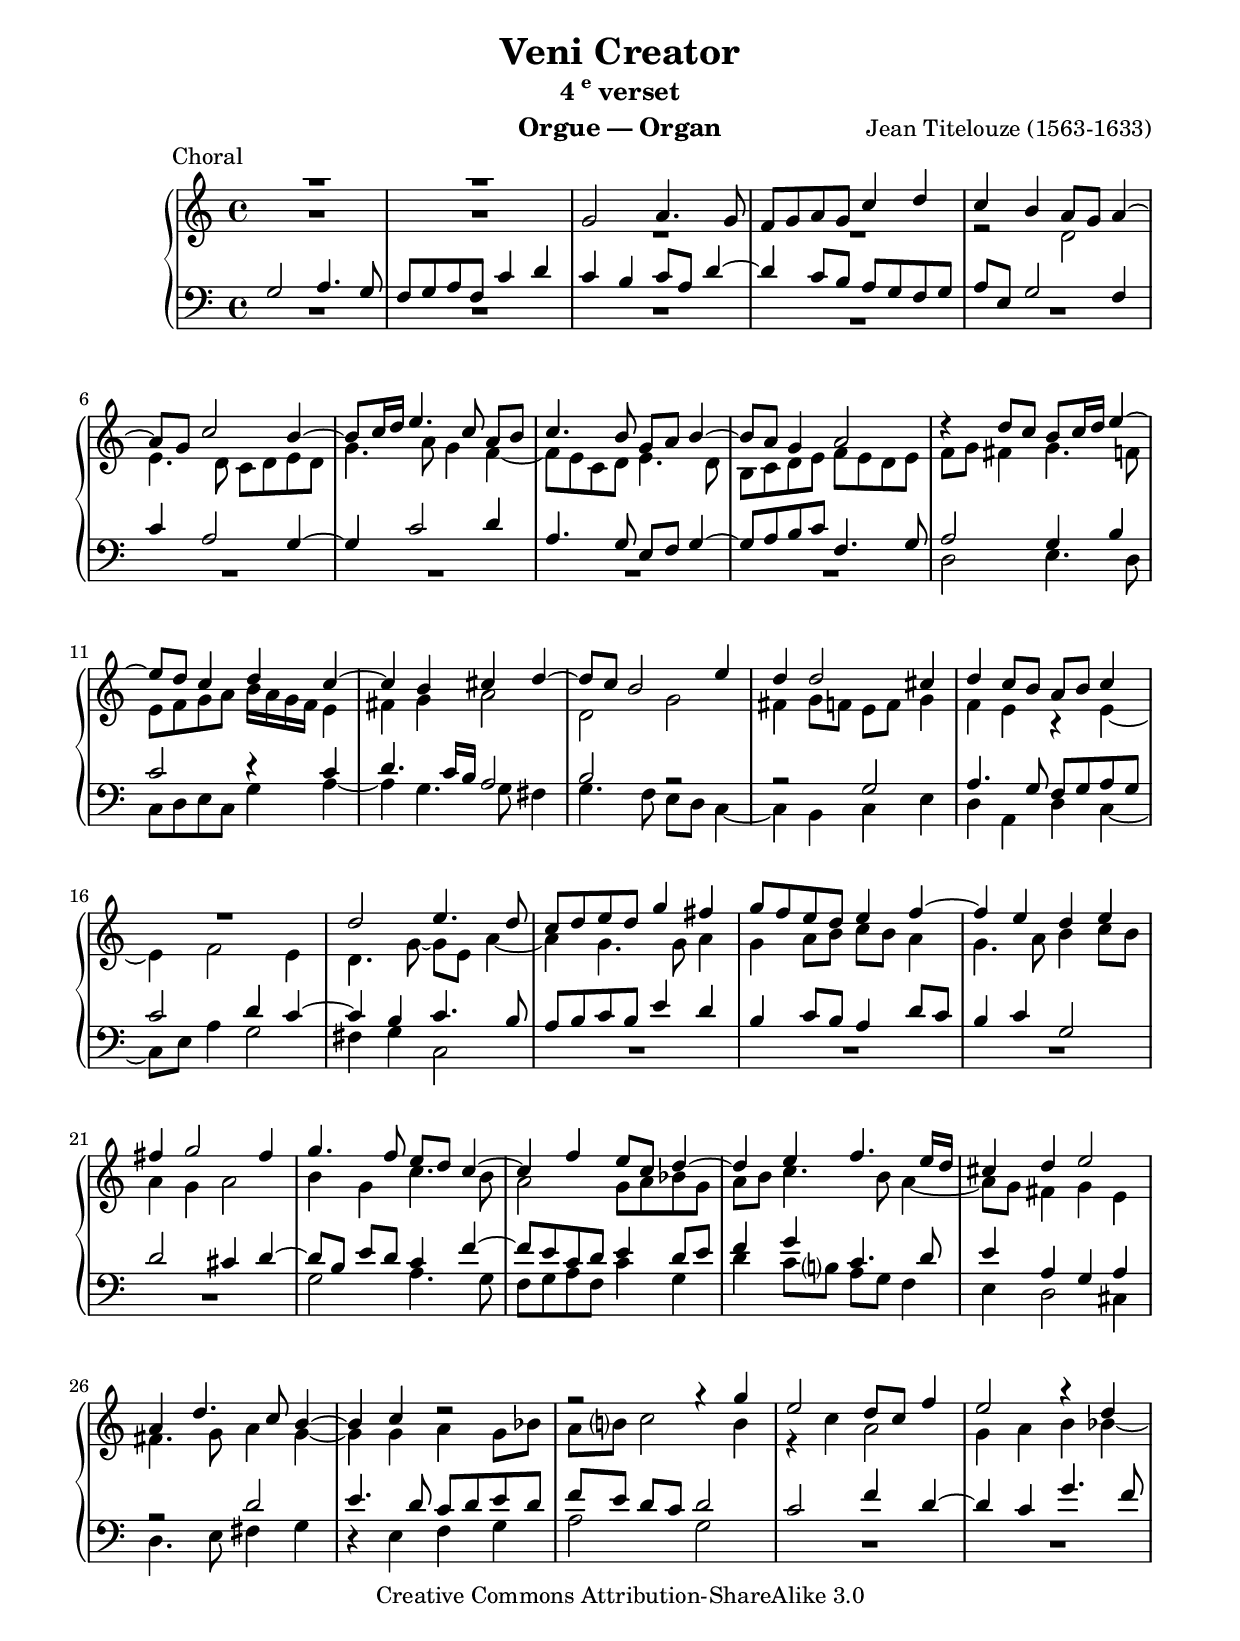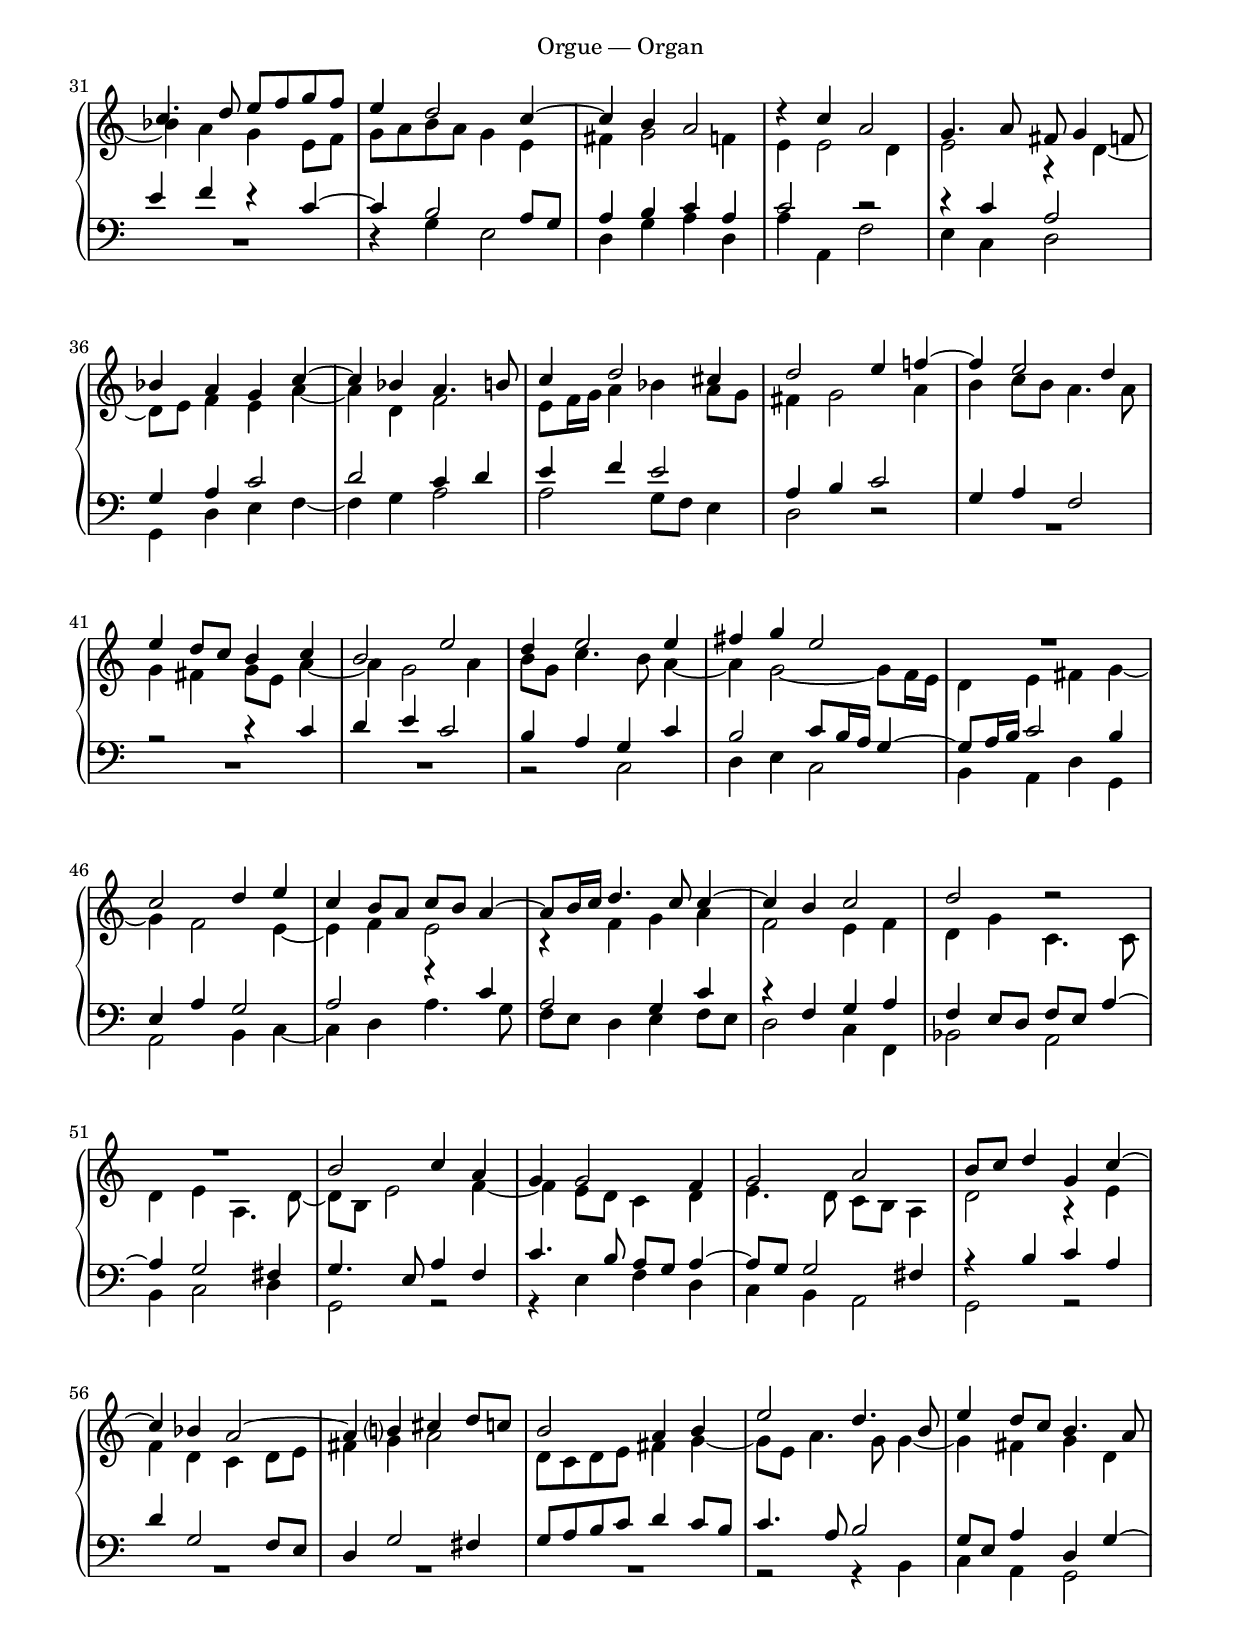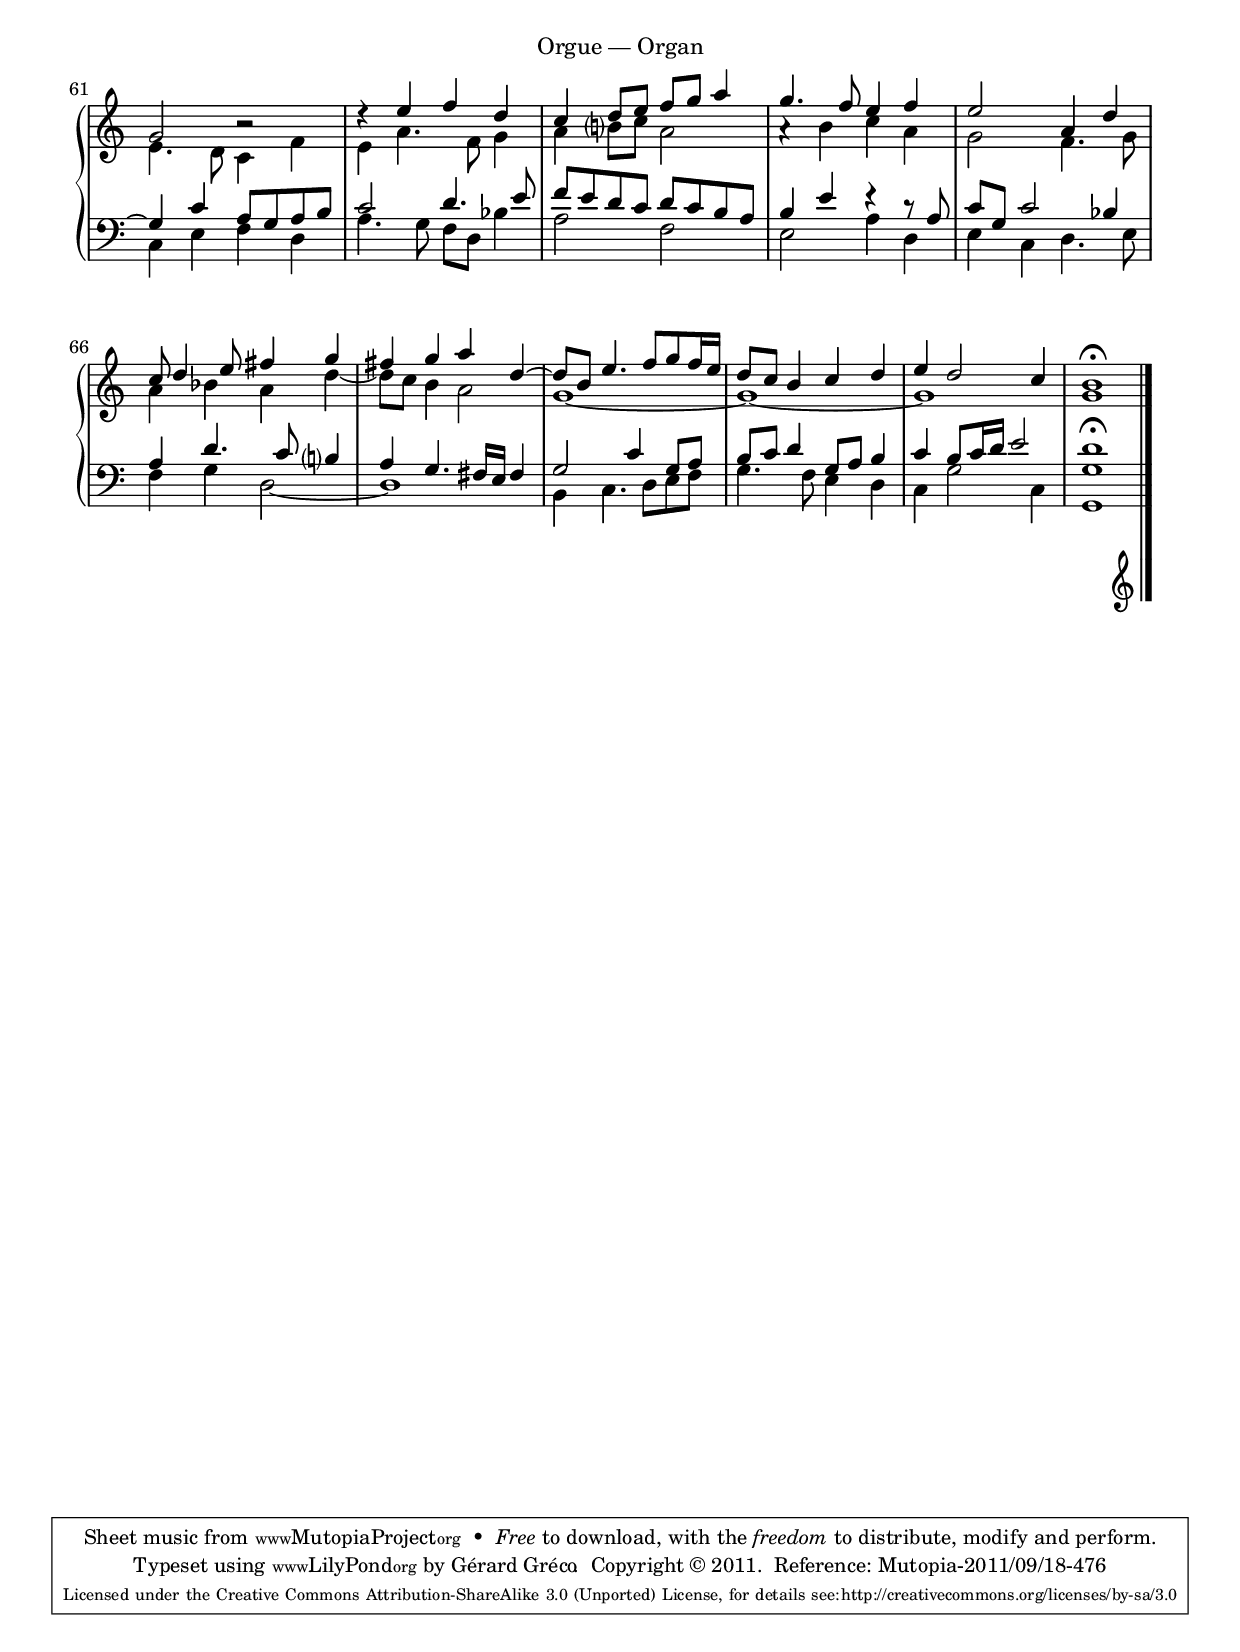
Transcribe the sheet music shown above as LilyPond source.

%-*-coding:utf-8-dos-*-
\version "2.14.2"
\include "italiano.ly" 

%% Version 2.0 Les pauses sont centrées et positionnées sur la portée comme
%%             dans l'édition originale.
%% Version 3.0 Mise à jour pour la version 2.14.0. Quelques ajustements 
%%             de silences. Modification de la mise en page.

\header{
    title = "Veni Creator"
    subtitle = \markup{\center-align{\line{4\super{e} verset}}}
    piece = \markup{\line{\hspace #8.0 Choral}} 
    instrument = \markup{\center-align{\line{Orgue — Organ}}}
    composer = "Jean Titelouze (1563-1633)"
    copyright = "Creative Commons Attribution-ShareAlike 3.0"
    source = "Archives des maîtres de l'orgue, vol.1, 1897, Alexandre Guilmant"
    opus = ""
    %lastupdated = "2004-09-04 Sainte Rosalie "
    %lastupdated = "2005-05-16 lundi de Pentecôte "
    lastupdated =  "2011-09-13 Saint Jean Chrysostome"
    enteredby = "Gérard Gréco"
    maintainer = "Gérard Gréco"

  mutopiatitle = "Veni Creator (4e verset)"
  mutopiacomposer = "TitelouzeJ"
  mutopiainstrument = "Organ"
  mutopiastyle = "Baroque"

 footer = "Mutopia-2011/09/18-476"
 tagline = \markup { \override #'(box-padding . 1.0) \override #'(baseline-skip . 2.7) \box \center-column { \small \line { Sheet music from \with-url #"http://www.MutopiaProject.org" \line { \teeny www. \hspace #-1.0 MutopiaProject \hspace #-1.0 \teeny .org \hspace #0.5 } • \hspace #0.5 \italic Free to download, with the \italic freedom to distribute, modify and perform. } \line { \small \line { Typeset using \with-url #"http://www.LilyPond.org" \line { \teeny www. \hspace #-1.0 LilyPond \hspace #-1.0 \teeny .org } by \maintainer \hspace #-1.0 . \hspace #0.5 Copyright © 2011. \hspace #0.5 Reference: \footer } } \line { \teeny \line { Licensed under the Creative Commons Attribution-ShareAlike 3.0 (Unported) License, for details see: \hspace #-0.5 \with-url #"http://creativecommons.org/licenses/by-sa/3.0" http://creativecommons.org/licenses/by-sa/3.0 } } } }
}

\paper {
  print-page-number = ##f
  indent = 15\mm
  left-margin = 15\mm
  line-width = 18\cm
  bottom-margin = 15\mm
  top-margin = 15\mm 
}

global = {
  \key do \major
  \time 4/4
}

soprano =  \relative do'' {
  \stemUp
  %%1 :
  \once \override MultiMeasureRest  #'staff-position = #+4 R1 
  \once \override MultiMeasureRest  #'staff-position = #+4 R1 
  sol2 la4. sol8 |
  fa8 sol la sol do4 re |
  %%5:
  do4 si la8 sol la4 ~ |
  la8 sol do2 si4 ~ |
  si8[ do16 re] mi4. do8 la8[ si] |
  do4. si8 sol[ la] si4 ~ |
  si8 la sol4 la2 |
  %%10:
  re4 \rest re8[ do] si[ do16 re] mi4 ~ |
  mi8 re do4 re do4 ~ |
  do si dod re ~ |
  re8 do si2 mi4 |
  re4 re2 dod4 |
  %%15:
  re4 do8[ si] la[ si] do4 |
  \once\override MultiMeasureRest  #'staff-position = #+2 R1 %re1\rest |
  re2 mi4. re8 |
  do8[ re mi re] sol4 fad |
  sol8 fa mi re mi4 fa ~ |
  %%20:
  fa4 mi re mi |
  fad4 sol2 fad4 |
  sol4. fa8 mi[ re] do4 ~ |
  do4 fa mi8 do re4 ~ |
  re4 mi fa4. mi16 re |
  %%25:
  dod4 re mi2 |
  la,4 re4. do8 si4 ~ |
  si4 do re2\rest |
  fa2\rest \once\override Rest #'extra-offset = #'(0.0 . -1.0) r4 sol4 |
  mi2 re8 do fa4 |
  %%30:
  mi2 r4 re4 |
  \once\override Dots #'staff-position = #2.0 do4. re8 mi[ fa sol fa] |
  mi4 re2 do4 ~ |
  do si4 la2 |
  re4\rest do4 la2 |
  %%35:
  sol4. la8 fad sol4 fa8 |
  sib4 la sol do ~ |
  do sib la4. si8 |
  do4 re2 dod4 |
  re2 mi4 fa!4 ~ |
  %%40:
  fa4 mi2 re4 |
  mi4 re8 do si4 do |
  si2 mi |
  re4 mi2 mi4 |
  fad4 sol mi2 |
  %%45:
  R1 %re1\rest |
  do2 re4 mi |
  do4 si8[ la] do[ si] la4 ~ |
  la8[ si16 do] re4. do8 do4 ~ |
  do4 si do2 |
  %%50:
  re2 re2\rest |
  \override MultiMeasureRest  #'staff-position = #+2 R1 %re1\rest |
  si2 do4 la |
  sol4 sol2 fa4 |
  sol2 la |
  %%55:
  si8 do re4 sol, do ~ |
  do4 sib la2 ~ |
  la4 si? dod re8 do |
  si2 la4 si |
  mi2 re4. si8 |
  %%60:
  mi4 re8 do si4. la8 |
  sol2 si2\rest |
  re4\rest mi4 fa re |
  do4 re8[ mi] fa[ sol] la4 |
  sol4. fa8 mi4 fa |
  %%65:
  mi2 la,4 re |
  do8 re4 mi8 fad4 sol |
  fad4 sol la re, ~ |
  re8 si mi4. fa8[ sol fa16 mi] |
  re8 do si4 do re |
  %%70:
  mi4 re2 do4 |
  si1^\fermata |
}

alto = \relative do' {
  \stemDown
  %%1 :
  \once\override MultiMeasureRest  #'staff-position = #-2 R1
  \once\override MultiMeasureRest  #'staff-position = #-2 R1
  R1
  R1 %si1 \rest
  %%5:
  r2 re2 |
  mi4. re8 do[ re mi re] |
  sol4. la8 sol4 fa ~ |
  fa8[ mi do re] mi4. re8 |
  si[ do re mi] fa[ mi re mi] |
  %%10:
  fa8[ sol] fad4 sol4. fa8 |
  mi8[ fa sol la] si16[ la sol fa] mi4 |
  fad4 sol la2 |
  re,2 sol2 |
  fad4 sol8[ fa] mi[ fa] sol4 |
  %%15:
  fa4 mi r4 mi4 ~ |
  mi4 fa2 mi4 |
  re4. sol8 ~ sol[ mi] la4 ~ |
  la4 sol4. sol8 la4 |
  sol4 la8[ si] do[ si] la4 |
  %%20:
  sol4. la8 si4 do8 si |
  la4 sol la2 |
  si4 sol do4. si8 |
  la2 sol8[ la sib sol] |
  la8 si do4. si8 la4 ~ |
  %%25:
  la8 sol fad4 sol mi |
  fad4. sol8 la4 sol4 ~ |
  sol sol la sol8 sib |
  la8 si? do2 si4 | 
  r4 do4 la2 |
  %%30:
  sol4 la si sib ~ |
  \once \override NoteColumn  #'force-hshift = #1.2 sib4 la sol mi8 fa |
  sol8[ la si la] sol4 mi |
  fad4 sol2 fa4 |
  mi4 mi2 re4 |
  %%35:
  mi2 sol,4\rest re'4 ~ |
  re8 mi fa4 mi la ~ |
  la4 re, fa2 |
  mi8[ fa16 sol] la4 sib la8 sol |
  fad4 sol2 la4 |
  %%40:
  si4 do8 si la4. la8 |
  sol4 fad sol8 mi la4 ~ |
  la4 sol2 la4 |
  si8 sol do4. si8 la4 ~ |
  la4 sol2 ~ sol8[ fa16 mi] |
  %%45:
  re4 mi fad sol ~ |
  sol4 fa2 mi4 ~ |
  mi fa mi2 |
  r4 fa4 sol la |
  fa2 mi4 fa |
  %%50:
  re4 sol do,4. do8 |
  re4 mi la,4. re8 ~ |
  re8[ si] mi2 fa4 ~ |
  fa4 mi8 re do4 re |
  mi4. re8 do[ si ] la4 |
  %%55:
  re2 r4 mi4 |
  fa4 re do re8 mi |
  fad4 sol la2 |
  re,8[ do re mi] fad4 sol ~ |
  sol8 mi la4. sol8 sol4 ~ |
  %%60:
  sol4 fad sol re |
  mi4. re8 do4 fa | 
  mi4 la4. fa8 sol4 |
  la4 si?8 do la2 |
  la4\rest si4 do la |
  %%65:
  sol2 fa4. sol8 |
  la4 sib la re ~ |
  re8 do si4 la2 |
  sol1 ~ |
  sol1 ~ |
  %%70:
  sol1 |
  sol1 |
  
}

tenor = \relative do' {
  \stemUp
  %%1 :
  sol2 la4. sol8 |
  fa8 sol la fa do'4 re |
  do4 si do8 la re4 ~ |
  re4 do8[ si] la[ sol fa sol] |
  %%5 :
  la8 mi sol2 fa4 |
  do'4 la2 sol4 ~ |
  sol4 do2 re4 |
  la4. sol8 mi[ fa] sol4 ~ |
  sol8[ la si do] fa,4. sol8 |
  %%10:
  la2 sol4 si |
  do2 re4\rest do4 |
  re4. do16 si la2 |
  si2 r2 |
  r2 sol2 |
  %%15:
  la4. sol8 fa8[ sol la sol] |
  do2 re4 do4 ~ |
  do4 si do4. si8 | 
  la8 si do si mi4 re |
  si do8 si la4 re8 do |
  %%20:
  si4 do sol2 |
  re'2 dod4 re ~ |
  re8[ si] mi[ re] do4 fa ~ |
  fa8[ mi do  re] mi4 re8 mi |
  fa4 sol do,4. re8 |
  %%25:
  mi4 la, sol la |
  r2 re2 |
  mi4. re8 do[ re mi re] |
  fa[ mi] re[ do] re2 |
  do2 fa4 re ~ |
  %%30:
  re do sol'4. fa8 |
  mi4 fa mi4\rest do ~ |
  do4 si2 la8 sol |
  la4 si do la |
  do2 r2 |
  %%35:
  re4\rest do4 la2 |
  sol4 la do2 |
  re do4 re |
  mi fa mi2 |
  la,4 si do2 |
  %%40:
  sol4 la fa2 |
  r2 do'4\rest do4 |
  re4 mi do2 |
  si4 la sol do |
  si2 do8[ si16 la] sol4 ~ |
  %%45:
  sol8[ la16 si] do2 si4 |
  mi,4 la sol2 |
  la2 r4 do4 |
  la2 sol4 do |
  r4 fa,4 sol la |
  %%50:
  fa4 mi8[ re] fa[ mi] la4 ~ |
  la4 sol2 fad4 |
  sol4. mi8 la4 fa |
  do'4. si8 la8[ sol] la4 ~ |
  la8 sol sol2 fad4 |
  %%55:
  r4 si4 do la |
  re4 sol,2 fa8 mi |
  re4 sol2 fad4 |
  sol8[ la si do] re4 do8[ si] |
  do4. la8 si2 |
  %%60:
  sol8 mi la4 re, sol ~ |
  sol4 do la8[ sol la si] |
  do2 re4. mi8 |
  fa8[mi re do] re[ do si la] |
  si4 mi \once\override Rest #'extra-offset = #'(0.0 . -1.0) r4 r8 la,8 |
  %%65:
  do8[ sol] do2 sib4 |
  la4 re4. do8 si?4 |
  la4 sol4. fad16[ mi] fad4 |
  sol2 do4 sol8 la |
  si8 do re4 sol,8 la si4 |
  %%70:
  do4 si8[ do16 re] mi2 |
  re1 | 
}

basse = \relative do {
  \stemDown
  %%1 :
  \override MultiMeasureRest  #'staff-position = #-2 R1 |
  R1 |
  R1 |
  \once\override MultiMeasureRest  #'staff-position = #-4 R1 |
  R1 |
  \override MultiMeasureRest  #'staff-position = #-4 R1 |
  R1 |
  R1 |
  R1 |
  re2 mi4. re8 |
  do8[ re mi do] sol'4 la ~ |
  la sol4. sol8 fad4 |
  sol4. fa8 mi[ re] do4 ~ |
  do4 si do mi |
  re4 la re do ~ |
  do8 mi la4 sol2 |
  fad4 sol do,2 |
  \override MultiMeasureRest  #'staff-position = #-2 R1
  R1
  R1
  R1
  sol'2 la4. sol8 |
  fa8[ sol la fa] do'4 sol |
  re'4 do8[ si?] la[ sol] fa4 |
  mi4 re2 dod4 |
  re4. mi8 fad4 sol |
  \once\override Rest #'extra-offset = #'(0.0 . 2.0) r4 mi4 fa sol |
  la2 sol |
  R1
  R1
  R1
  \once\override Rest #'extra-offset = #'(0.0 . +2.0) r4 sol4 mi2 |
  re4 sol la re, |
  la'4 la, fa'2 |
  mi4 do re2 |
  sol,4 re' mi fa ~ |
  fa sol la2 |
  la2 sol8 fa mi4 |
  re2 re2\rest |
  \override MultiMeasureRest  #'staff-position = #-4 R1 |
  \override MultiMeasureRest  #'staff-position = #-2 R1 |
  R1 |
  si2\rest do2 |
  re4 mi do2 |
  si4 la re sol, |
  la2 si4 do4 ~ |
  do4 re la'4. sol8 |
  fa8 mi re4 mi fa8 mi |
  re2 do4 fa, |
  sib2 la |
  si4 do2 re4 |
  sol,2 r2 |
  r4 mi'4 fa re |
  do4 si la2 |
  sol2 r2 |
  \override MultiMeasureRest  #'staff-position = #-4 R1 |
  R1 |
  R1 |
  r2 r4 si4 |
  do4 la sol2 |
  do4 mi fa re |
  la'4. sol8 fa[ re] sib'4 |
  la2 fa |
  mi2 la4 re, |
  mi4 do re4. mi8 |
  fa4 sol re2 ~ |
  re1 |
  si4 do4. re8[ mi fa] |
  sol4. fa8 mi4 re |
  do4 sol'2 do,4 |
 \override Script #'padding = # 3 <<sol'1^\fermata sol,>> |
}

\score {
  {
    \context PianoStaff <<
      \context Staff = "dessus" <<
        \global
        \clef violin 
	\set Staff.midiInstrument = "pan flute"
	%\set Staff.midiInstrument = "Church organ"
	\context Voice = "soprano" {\voiceOne \soprano}
	\context Voice = "alto" {\voiceTwo \alto}
      >>
      \context Staff = "basse" <<
        \global    
        \clef bass
	\set Staff.midiInstrument = "pan flute"
	%\set Staff.midiInstrument = "Church organ"
	\context Voice = "tenor" {\voiceOne \tenor} 
	\context Voice = "basse" {\voiceTwo \basse}
      >>
    >>
    \bar "|."
  }
  \layout { }
  
  \midi {
    \context {
      \Score
      tempoWholesPerMinute = #(ly:make-moment 92 4)
      }
    }
}


